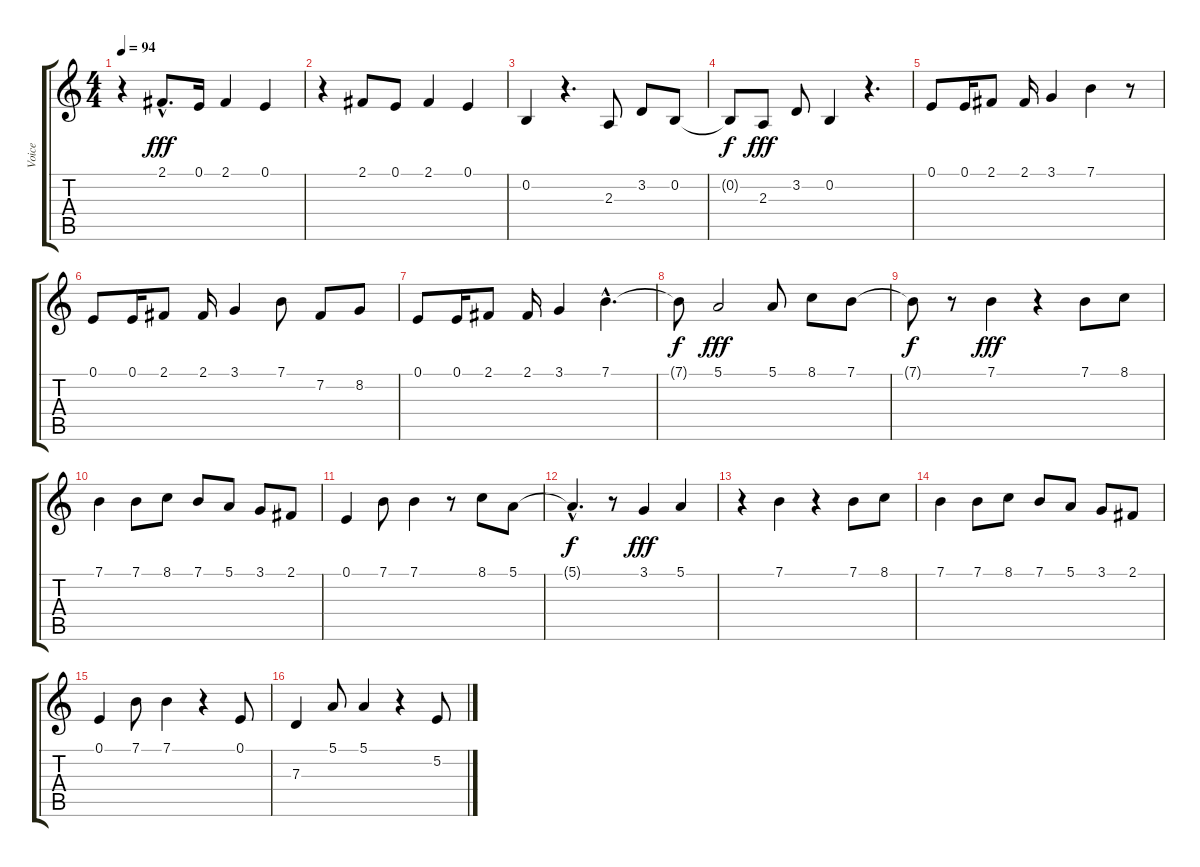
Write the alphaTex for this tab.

\track ("Voice" "Voice") {instrument tenorsax}
\staff {score tabs}
\tuning (E4 B3 G3 D3 A2 E2) {hide}
\ts (4 4)
\tempo 94
\clef g2
\ks c
r.4{dy fff} 2.1{hac}.8{d} 0.1.16 2.1.4 0.1.4 |
r.4 2.1.8 0.1.8 2.1.4 0.1.4 |
0.2.4 r.4{d} 2.3.8 3.2.8 0.2.8 |
0.2{t}.8{dy f} 2.3.8{dy fff} 3.2.8 0.2.4 r.4{d} |
0.1.8 0.1.16 2.1.8 2.1.16 3.1.4 7.1.4 r.8 |
0.1.8 0.1.16 2.1.8 2.1.16 3.1.4 7.1.8 7.2.8 8.2.8 |
0.1.8 0.1.16 2.1.8 2.1.16 3.1.4 7.1{hac}.4{d} |
7.1{t}.8{dy f} 5.1.2{dy fff} 5.1.8 8.1.8 7.1.8 |
7.1{t}.8{dy f} r.8 7.1.4{dy fff} r.4 7.1.8 8.1.8 |
7.1.4 7.1.8 8.1.8 7.1.8 5.1.8 3.1.8 2.1.8 |
0.1.4 7.1.8 7.1.4 r.8 8.1.8 5.1.8 |
5.1{hac t}.4{d dy f} r.8 3.1.4{dy fff} 5.1.4 |
r.4 7.1.4 r.4 7.1.8 8.1.8 |
7.1.4 7.1.8 8.1.8 7.1.8 5.1.8 3.1.8 2.1.8 |
0.1.4 7.1.8 7.1.4 r.4 0.1.8 |
7.3.4 5.1.8 5.1.4 r.4 5.2.8
